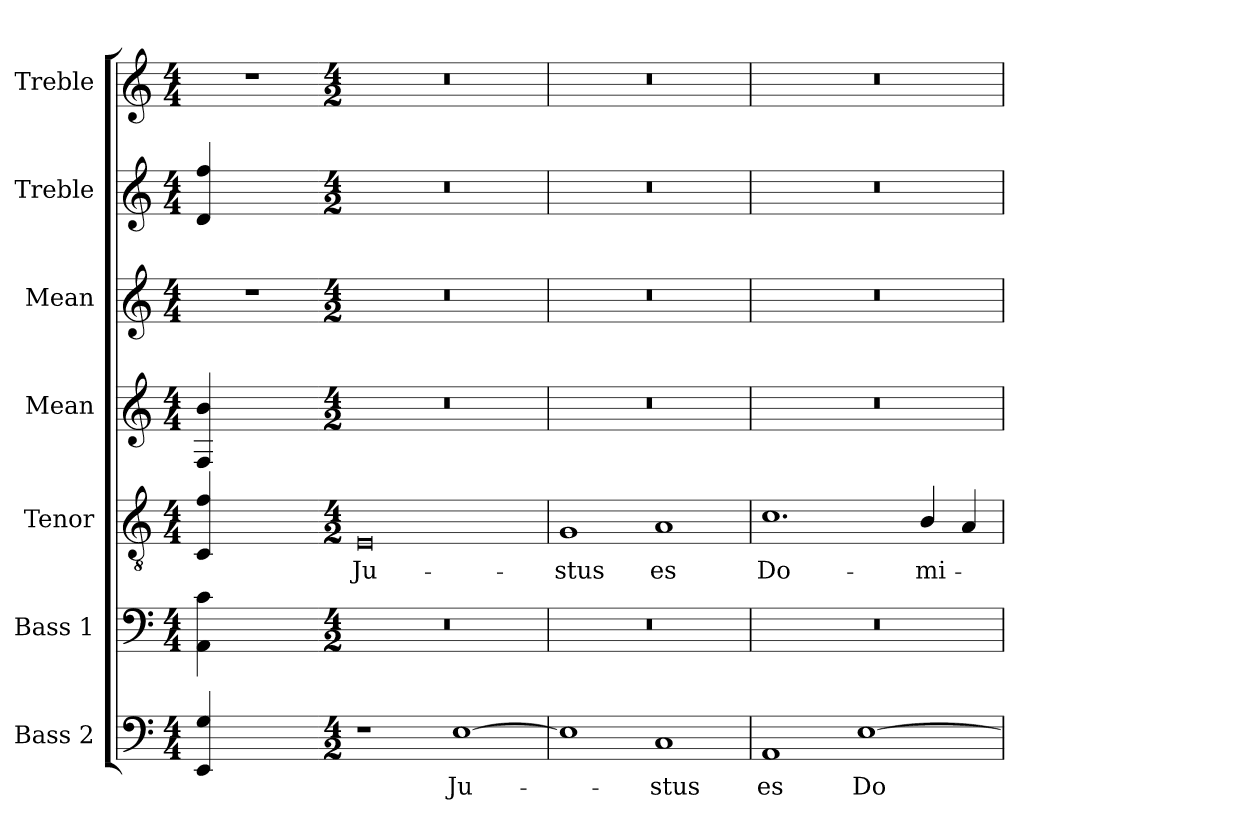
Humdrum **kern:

**kern	**text	**kern	**kern	**text	**kern	**kern	**kern	**kern
*part7	*part7	*part6	*part5	*part5	*part4	*part3	*part2	*part1
*staff7	*staff7	*staff6	*staff5	*staff5	*staff4	*staff3	*staff2	*staff1
*I"Bass 2	*	*I"Bass 1	*I"Tenor	*	*I"Mean	*I"Mean	*I"Treble	*I"Treble
*I'B2.	*	*I'B1.	*I'T.	*	*I'M.	*I'M.	*I'Tr.	*I'Tr.
!!LO:PB:g=z
*clefF4	*	*clefF4	*clefGv2	*	*clefG2	*clefG2	*clefG2	*clefG2
*	*	*	*ITrd7c12	*	*	*	*	*
*k[]	*	*k[]	*k[]	*	*k[]	*k[]	*k[]	*k[]
*C:	*	*C:	*C:	*	*C:	*C:	*C:	*C:
*M4/4	*	*M4/4	*M4/4	*	*M4/4	*M4/4	*M4/4	*M4/4
=	=	=	=	=	=	=	=	=
!	!	!	!	!	!	!LO:N:vis=1	!	!LO:N:vis=1
4EEi/ 4Gi	.	4AAi\ 4ci	4CCi/ 4Fi	.	4Fi/ 4bi	1r	4di/ 4ffi	1r
2.ryy	.	2.ryy	2.ryy	.	2.ryy	.	2.ryy	.
=1-	=1-	=1-	=1-	=1-	=1-	=1-	=1-	=1-
*M4/2	*	*M4/2	*M4/2	*	*M4/2	*M4/2	*M4/2	*M4/2
!	!	!LO:N:vis=1	!	!	!	!	!	!
!	!	!	!	!LO:LY:b:color=#000000	!LO:N:vis=1	!LO:N:vis=1	!LO:N:vis=1	!LO:N:vis=1
1r	.	0r	0EEi	Ju-	0r	0r	0r	0r
!	!LO:LY:b:color=#000000	!	!	!	!	!	!	!
[1Ei	Ju-	.	.	.	.	.	.	.
=2	=2	=2	=2	=2	=2	=2	=2	=2
!	!	!LO:N:vis=1	!	!	!	!	!	!
!	!	!	!	!LO:LY:b:color=#000000	!LO:N:vis=1	!LO:N:vis=1	!LO:N:vis=1	!LO:N:vis=1
1Ei]	.	0r	1GGi	-stus	0r	0r	0r	0r
!	!LO:LY:b:color=#000000	!	!	!	!	!	!	!
!	!	!	!	!LO:LY:b:color=#000000	!	!	!	!
1Ci	-stus	.	1AAi	es	.	.	.	.
=3	=3	=3	=3	=3	=3	=3	=3	=3
!	!LO:LY:b:color=#000000	!LO:N:vis=1	!	!	!	!	!	!
!	!	!	!	!LO:LY:b:color=#000000	!LO:N:vis=1	!LO:N:vis=1	!LO:N:vis=1	!LO:N:vis=1
1AAi	es	0r	1.Ci	Do-	0r	0r	0r	0r
!	!LO:LY:b:color=#000000	!	!	!	!	!	!	!
[1Ei	Do-	.	.	.	.	.	.	.
!	!	!	!	!LO:LY:b:color=#000000	!	!	!	!
.	.	.	4BBi/	-mi-	.	.	.	.
.	.	.	4AAi/	.	.	.	.	.
=	=	=	=	=	=	=	=	=
*-	*-	*-	*-	*-	*-	*-	*-	*-
